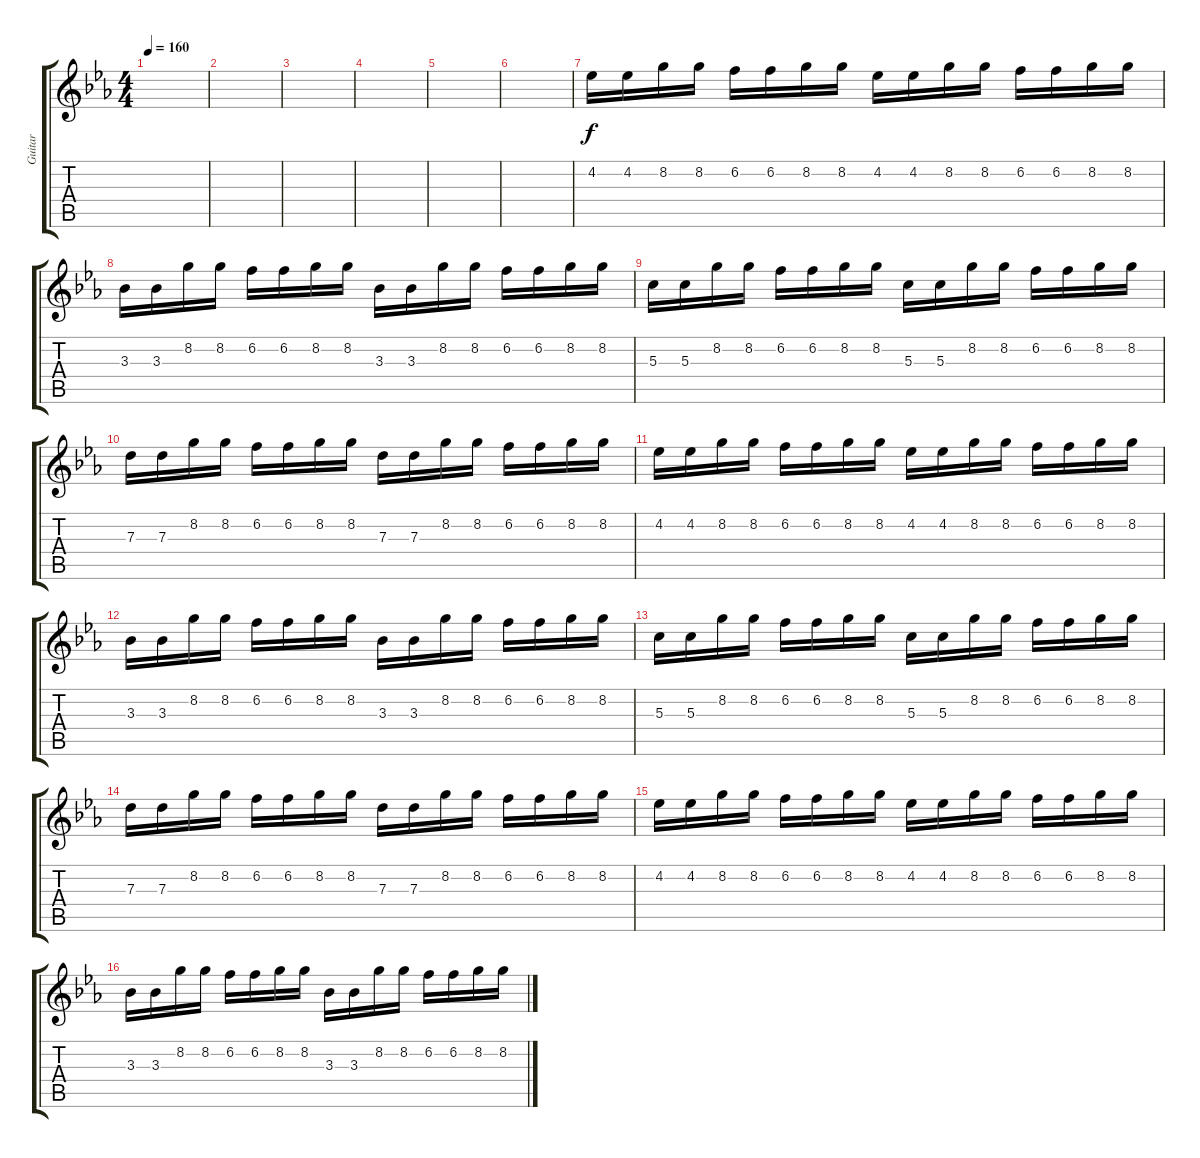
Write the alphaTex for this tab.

\track ("Guitar" "Guitar") {instrument distortionguitar}
\staff {score tabs}
\tuning (E4 B3 G3 D3 A2 E2) {hide}
\ts (4 4)
\tempo 160
\clef g2
\ks eb
|
|
|
|
|
|
4.2.16 4.2.16 8.2.16 8.2.16 6.2.16 6.2.16 8.2.16 8.2.16 4.2.16 4.2.16 8.2.16 8.2.16 6.2.16 6.2.16 8.2.16 8.2.16 |
3.3.16 3.3.16 8.2.16 8.2.16 6.2.16 6.2.16 8.2.16 8.2.16 3.3.16 3.3.16 8.2.16 8.2.16 6.2.16 6.2.16 8.2.16 8.2.16 |
5.3.16 5.3.16 8.2.16 8.2.16 6.2.16 6.2.16 8.2.16 8.2.16 5.3.16 5.3.16 8.2.16 8.2.16 6.2.16 6.2.16 8.2.16 8.2.16 |
7.3.16 7.3.16 8.2.16 8.2.16 6.2.16 6.2.16 8.2.16 8.2.16 7.3.16 7.3.16 8.2.16 8.2.16 6.2.16 6.2.16 8.2.16 8.2.16 |
4.2.16 4.2.16 8.2.16 8.2.16 6.2.16 6.2.16 8.2.16 8.2.16 4.2.16 4.2.16 8.2.16 8.2.16 6.2.16 6.2.16 8.2.16 8.2.16 |
3.3.16 3.3.16 8.2.16 8.2.16 6.2.16 6.2.16 8.2.16 8.2.16 3.3.16 3.3.16 8.2.16 8.2.16 6.2.16 6.2.16 8.2.16 8.2.16 |
5.3.16 5.3.16 8.2.16 8.2.16 6.2.16 6.2.16 8.2.16 8.2.16 5.3.16 5.3.16 8.2.16 8.2.16 6.2.16 6.2.16 8.2.16 8.2.16 |
7.3.16 7.3.16 8.2.16 8.2.16 6.2.16 6.2.16 8.2.16 8.2.16 7.3.16 7.3.16 8.2.16 8.2.16 6.2.16 6.2.16 8.2.16 8.2.16 |
4.2.16 4.2.16 8.2.16 8.2.16 6.2.16 6.2.16 8.2.16 8.2.16 4.2.16 4.2.16 8.2.16 8.2.16 6.2.16 6.2.16 8.2.16 8.2.16 |
3.3.16 3.3.16 8.2.16 8.2.16 6.2.16 6.2.16 8.2.16 8.2.16 3.3.16 3.3.16 8.2.16 8.2.16 6.2.16 6.2.16 8.2.16 8.2.16
